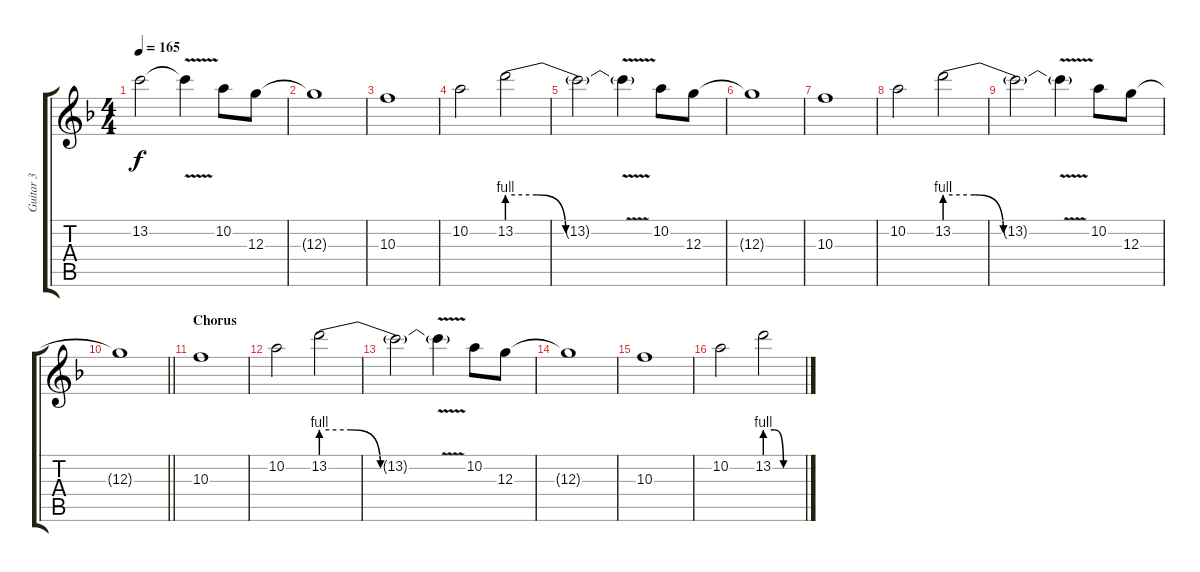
\track ("Guitar 3" "Guitar 3") {instrument electricguitarjazz}
\staff {score tabs}
\tuning (E4 B3 G3 D3 A2 E2) {hide}
\ts (4 4)
\tempo 165
\clef g2
\ks f
13.2{t}.2{dy f} 13.2{v t}.4 10.2.8 12.3.8 |
12.3{t}.1 |
10.3.1 |
10.2.2 13.2{be (custom 0 4 15 4 30 0 60 0)}.2 |
13.2{t}.2 13.2{v t}.4 10.2.8 12.3.8 |
12.3{t}.1 |
10.3.1 |
10.2.2 13.2{be (custom 0 4 15 4 30 0 60 0)}.2 |
13.2{t}.2 13.2{v t}.4 10.2.8 12.3.8 |
\barLineRight lightlight
12.3{t}.1 |
\section ("" "Chorus")
10.3.1 |
10.2.2 13.2{be (custom 0 4 15 4 30 0 60 0)}.2 |
13.2{t}.2 13.2{v t}.4 10.2.8 12.3.8 |
12.3{t}.1 |
10.3.1 |
10.2.2 13.2{be (custom 0 4 15 4 30 0 60 0)}.2
